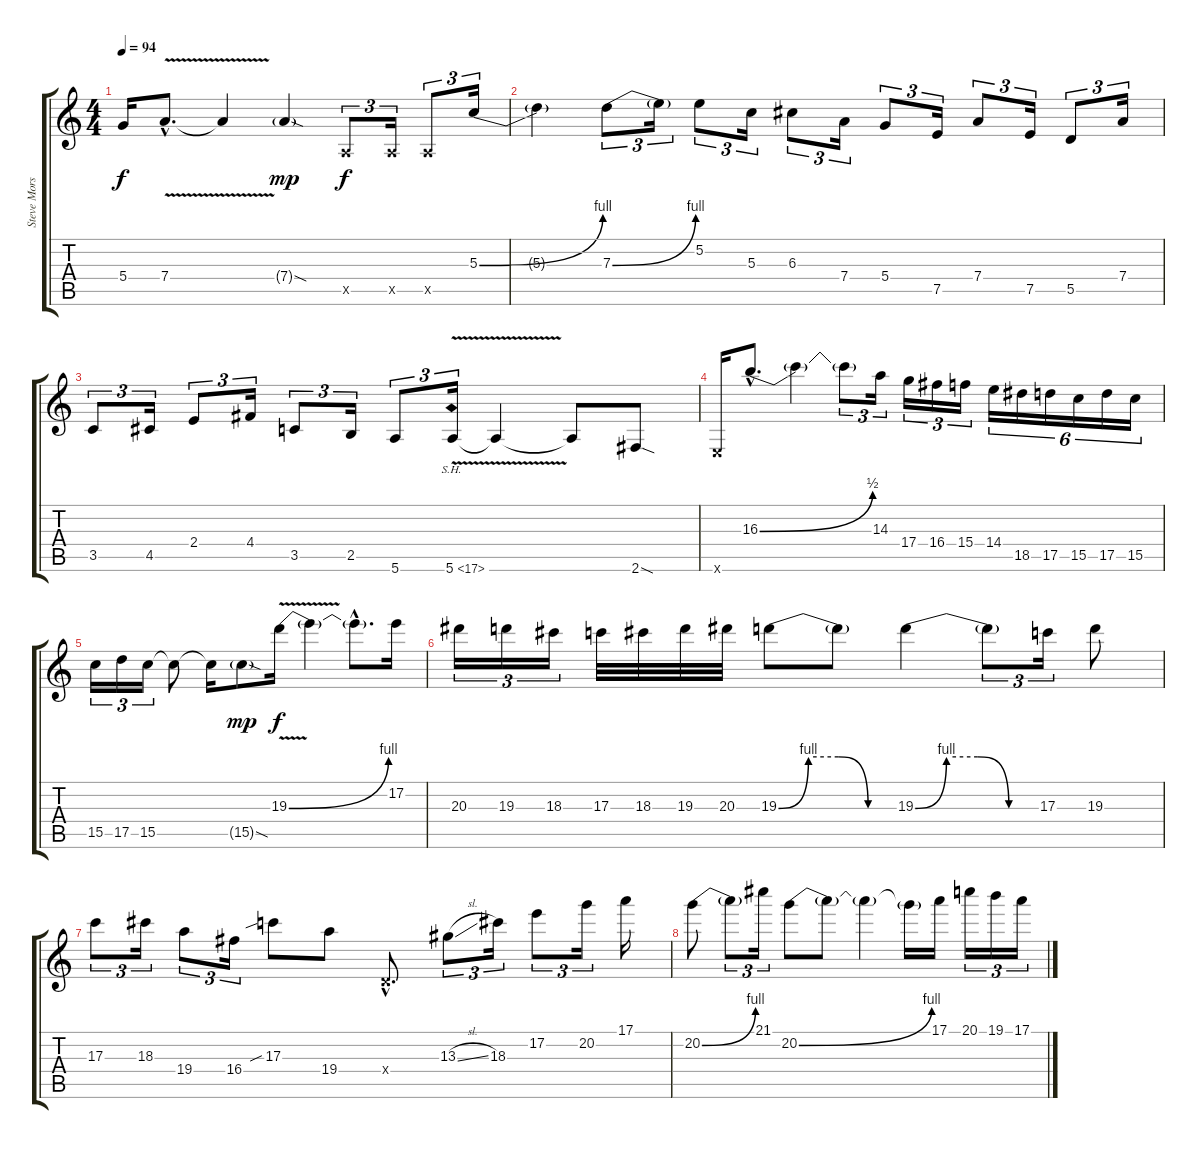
\track ("Steve Morse Lead Guitar II" "Steve Mors") {instrument overdrivenguitar}
\staff {score tabs}
\tuning (E4 B3 G3 D3 A2 E2) {hide}
\ts (4 4)
\tempo 94
\clef g2
\ks c
5.4.16{dy f} 7.4{v hac}.8{d} 7.4{t}.4 7.4{sod g}.4{dy mp} 0.5{x}.8{tu (3 2) dy f} 0.5{x}.16{tu (3 2)} 0.5{x}.8{tu (3 2)} 5.3{be (bend 0 0 60 4)}.16{tu (3 2)} |
5.3{t}.4 7.3{be (bend 0 0 60 4)}.8{tu (3 2)} 7.3{t}.16{tu (3 2)} 5.2.8{tu (3 2)} 5.3.16{tu (3 2)} 6.3.8{tu (3 2)} 7.4.16{tu (3 2)} 5.4.8{tu (3 2)} 7.5.16{tu (3 2)} 7.4.8{tu (3 2)} 7.5.16{tu (3 2)} 5.5.8{tu (3 2)} 7.4.16{tu (3 2)} |
3.5.8{tu (3 2)} 4.5.16{tu (3 2)} 2.4.8{tu (3 2)} 4.4.16{tu (3 2)} 3.5.8{tu (3 2)} 2.5.16{tu (3 2)} 5.6.8{tu (3 2)} 5.6{sh 12 v}.16{tu (3 2)} 5.6{t}.4 5.6{t}.8 2.6{sod}.8 |
0.6{x}.16 16.3{be (bend 0 0 60 2) hac}.8{d} 16.3{t}.4 16.3{t}.8{tu (3 2)} 14.3.16{tu (3 2)} 17.4.16{tu (3 2)} 16.4.16{tu (3 2)} 15.4.16{tu (3 2)} 14.4.16{tu (6 4)} 18.5.16{tu (6 4)} 17.5.16{tu (6 4)} 15.5.16{tu (6 4)} 17.5.16{tu (6 4)} 15.5.16{tu (6 4)} |
15.5.16{tu (3 2)} 17.5.16{tu (3 2)} 15.5.16{tu (3 2)} 15.5{t}.8 15.5{t}.16 15.5{sod g}.8{dy mp} 19.3{be (bend 0 0 60 4) v}.16{dy f} 19.3{t}.4 19.3{hac t}.8{d} 17.2.16 |
20.3.16{tu (3 2)} 19.3.16{tu (3 2)} 18.3.16{tu (3 2)} 17.3.32 18.3.32 19.3.32 20.3.32 19.3{be (custom 0 0 15 4 30 4 45 0 60 0)}.8 19.3{t}.8 19.3{be (custom 0 0 15 4 30 4 45 0 60 0)}.4 19.3{t}.8{tu (3 2)} 17.3.16{tu (3 2)} 19.3.8 |
17.3.8{tu (3 2)} 18.3.16{tu (3 2)} 19.4.8{tu (3 2)} 16.4.16{tu (3 2)} 17.3{sib}.8 19.4.8 0.4{hac x}.8{d} 13.3{sl}.8{tu (3 2)} 18.3.16{tu (3 2)} 17.2.8{tu (3 2)} 20.2.16{tu (3 2)} 17.1.16 |
20.2{be (bend 0 0 60 4)}.8 20.2{t}.8{tu (3 2)} 21.1.16{tu (3 2)} 20.2{be (bend 0 0 60 4)}.8 20.2{t}.8 20.2{t}.4 20.2{t}.16 17.1.16 20.1.16{tu (3 2)} 19.1.16{tu (3 2)} 17.1.16{tu (3 2)}
